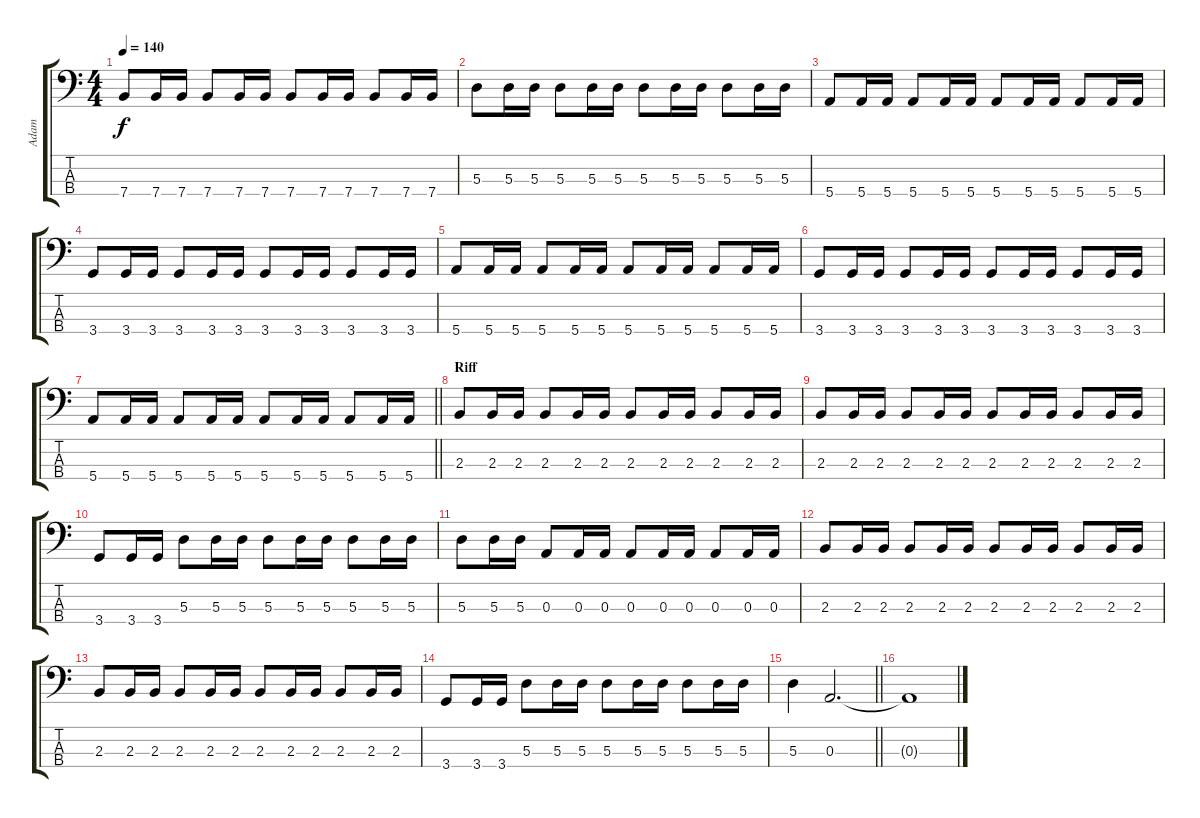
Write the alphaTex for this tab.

\track ("Adam" "Adam") {instrument electricbassfinger}
\staff {score tabs}
\tuning (G2 D2 A1 E1) {hide}
\ts (4 4)
\tempo 140
\clef f4
\ks c
7.4.8{dy f} 7.4.16 7.4.16 7.4.8 7.4.16 7.4.16 7.4.8 7.4.16 7.4.16 7.4.8 7.4.16 7.4.16 |
5.3.8 5.3.16 5.3.16 5.3.8 5.3.16 5.3.16 5.3.8 5.3.16 5.3.16 5.3.8 5.3.16 5.3.16 |
5.4.8 5.4.16 5.4.16 5.4.8 5.4.16 5.4.16 5.4.8 5.4.16 5.4.16 5.4.8 5.4.16 5.4.16 |
3.4.8 3.4.16 3.4.16 3.4.8 3.4.16 3.4.16 3.4.8 3.4.16 3.4.16 3.4.8 3.4.16 3.4.16 |
5.4.8 5.4.16 5.4.16 5.4.8 5.4.16 5.4.16 5.4.8 5.4.16 5.4.16 5.4.8 5.4.16 5.4.16 |
3.4.8 3.4.16 3.4.16 3.4.8 3.4.16 3.4.16 3.4.8 3.4.16 3.4.16 3.4.8 3.4.16 3.4.16 |
\barLineRight lightlight
5.4.8 5.4.16 5.4.16 5.4.8 5.4.16 5.4.16 5.4.8 5.4.16 5.4.16 5.4.8 5.4.16 5.4.16 |
\section ("" "Riff")
2.3.8 2.3.16 2.3.16 2.3.8 2.3.16 2.3.16 2.3.8 2.3.16 2.3.16 2.3.8 2.3.16 2.3.16 |
2.3.8 2.3.16 2.3.16 2.3.8 2.3.16 2.3.16 2.3.8 2.3.16 2.3.16 2.3.8 2.3.16 2.3.16 |
3.4.8 3.4.16 3.4.16 5.3.8 5.3.16 5.3.16 5.3.8 5.3.16 5.3.16 5.3.8 5.3.16 5.3.16 |
5.3.8 5.3.16 5.3.16 0.3.8 0.3.16 0.3.16 0.3.8 0.3.16 0.3.16 0.3.8 0.3.16 0.3.16 |
2.3.8 2.3.16 2.3.16 2.3.8 2.3.16 2.3.16 2.3.8 2.3.16 2.3.16 2.3.8 2.3.16 2.3.16 |
2.3.8 2.3.16 2.3.16 2.3.8 2.3.16 2.3.16 2.3.8 2.3.16 2.3.16 2.3.8 2.3.16 2.3.16 |
3.4.8 3.4.16 3.4.16 5.3.8 5.3.16 5.3.16 5.3.8 5.3.16 5.3.16 5.3.8 5.3.16 5.3.16 |
\barLineRight lightlight
5.3.4 0.3.2{d} |
0.3{t}.1
